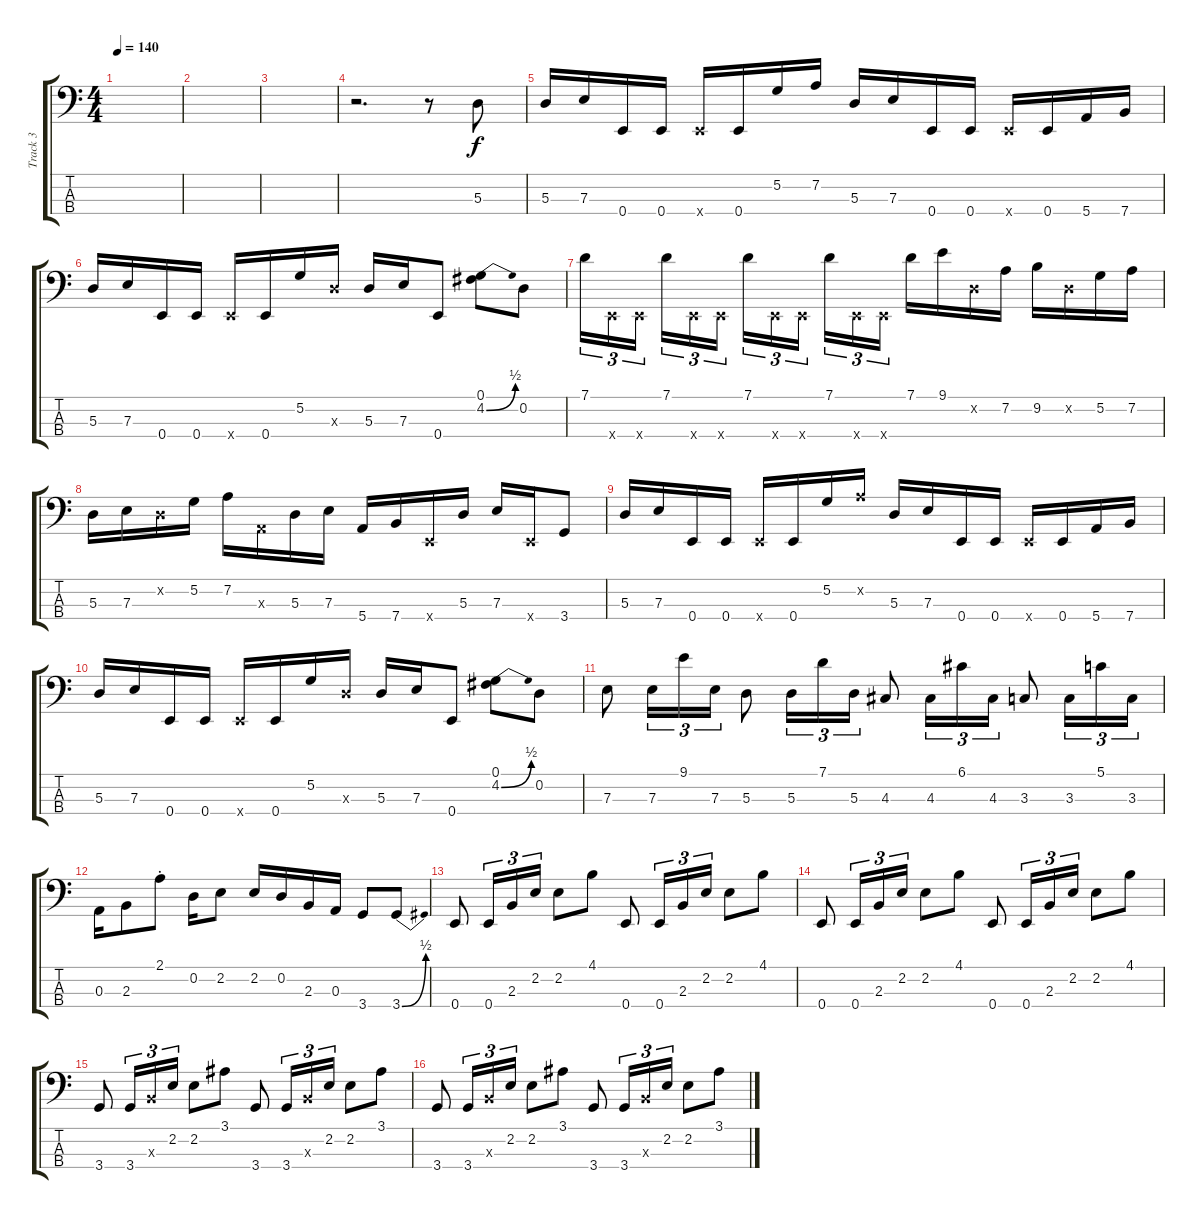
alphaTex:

\track ("Track 3" "Track 3") {instrument slapbass1}
\staff {score tabs}
\tuning (G2 D2 A1 E1) {hide}
\ts (4 4)
\tempo 140
\clef f4
\ks c
|
|
|
r.2{d} r.8 5.3.8 |
5.3.16 7.3.16 0.4.16 0.4.16 0.4{x}.16 0.4.16 5.2.16 7.2.16 5.3.16 7.3.16 0.4.16 0.4.16 0.4{x}.16 0.4.16 5.4.16 7.4.16 |
5.3.16 7.3.16 0.4.16 0.4.16 0.4{x}.16 0.4.16 5.2.16 5.3{x}.16 5.3.16 7.3.16 0.4.8 (0.1 4.2{be (bend 0 0 60 2)}).8 0.2.8 |
7.1.16{tu (3 2)} 0.4{x}.16{tu (3 2)} 0.4{x}.16{tu (3 2) beam splitsecondary} 7.1.16{tu (3 2)} 0.4{x}.16{tu (3 2)} 0.4{x}.16{tu (3 2)} 7.1.16{tu (3 2)} 0.4{x}.16{tu (3 2)} 0.4{x}.16{tu (3 2) beam splitsecondary} 7.1.16{tu (3 2)} 0.4{x}.16{tu (3 2)} 0.4{x}.16{tu (3 2)} 7.1.16 9.1.16 0.2{x}.16 7.2.16 9.2.16 0.2{x}.16 5.2.16 7.2.16 |
5.3.16 7.3.16 0.2{x}.16 5.2.16 7.2.16 0.3{x}.16 5.3.16 7.3.16 5.4.16 7.4.16 0.4{x}.16 5.3.16 7.3.16 0.4{x}.16 3.4.8 |
5.3.16 7.3.16 0.4.16 0.4.16 0.4{x}.16 0.4.16 5.2.16 7.2{x}.16 5.3.16 7.3.16 0.4.16 0.4.16 0.4{x}.16 0.4.16 5.4.16 7.4.16 |
5.3.16 7.3.16 0.4.16 0.4.16 0.4{x}.16 0.4.16 5.2.16 5.3{x}.16 5.3.16 7.3.16 0.4.8 (0.1 4.2{be (bend 0 0 60 2)}).8 0.2.8 |
7.3.8 7.3.16{tu (3 2)} 9.1.16{tu (3 2)} 7.3.16{tu (3 2)} 5.3.8 5.3.16{tu (3 2)} 7.1.16{tu (3 2)} 5.3.16{tu (3 2)} 4.3.8 4.3.16{tu (3 2)} 6.1.16{tu (3 2)} 4.3.16{tu (3 2)} 3.3.8 3.3.16{tu (3 2)} 5.1.16{tu (3 2)} 3.3.16{tu (3 2)} |
0.3.16 2.3.8 2.1{st}.8 0.2.16 2.2.8 2.2.16 0.2.16 2.3.16 0.3.16 3.4.8 3.4{be (bend 0 0 60 2)}.8 |
0.4.8 0.4.16{tu (3 2)} 2.3.16{tu (3 2)} 2.2.16{tu (3 2)} 2.2.8 4.1.8 0.4.8 0.4.16{tu (3 2)} 2.3.16{tu (3 2)} 2.2.16{tu (3 2)} 2.2.8 4.1.8 |
0.4.8 0.4.16{tu (3 2)} 2.3.16{tu (3 2)} 2.2.16{tu (3 2)} 2.2.8 4.1.8 0.4.8 0.4.16{tu (3 2)} 2.3.16{tu (3 2)} 2.2.16{tu (3 2)} 2.2.8 4.1.8 |
3.4.8 3.4.16{tu (3 2)} 2.3{x}.16{tu (3 2)} 2.2.16{tu (3 2)} 2.2.8 3.1.8 3.4.8 3.4.16{tu (3 2)} 2.3{x}.16{tu (3 2)} 2.2.16{tu (3 2)} 2.2.8 3.1.8 |
3.4.8 3.4.16{tu (3 2)} 2.3{x}.16{tu (3 2)} 2.2.16{tu (3 2)} 2.2.8 3.1.8 3.4.8 3.4.16{tu (3 2)} 2.3{x}.16{tu (3 2)} 2.2.16{tu (3 2)} 2.2.8 3.1.8
